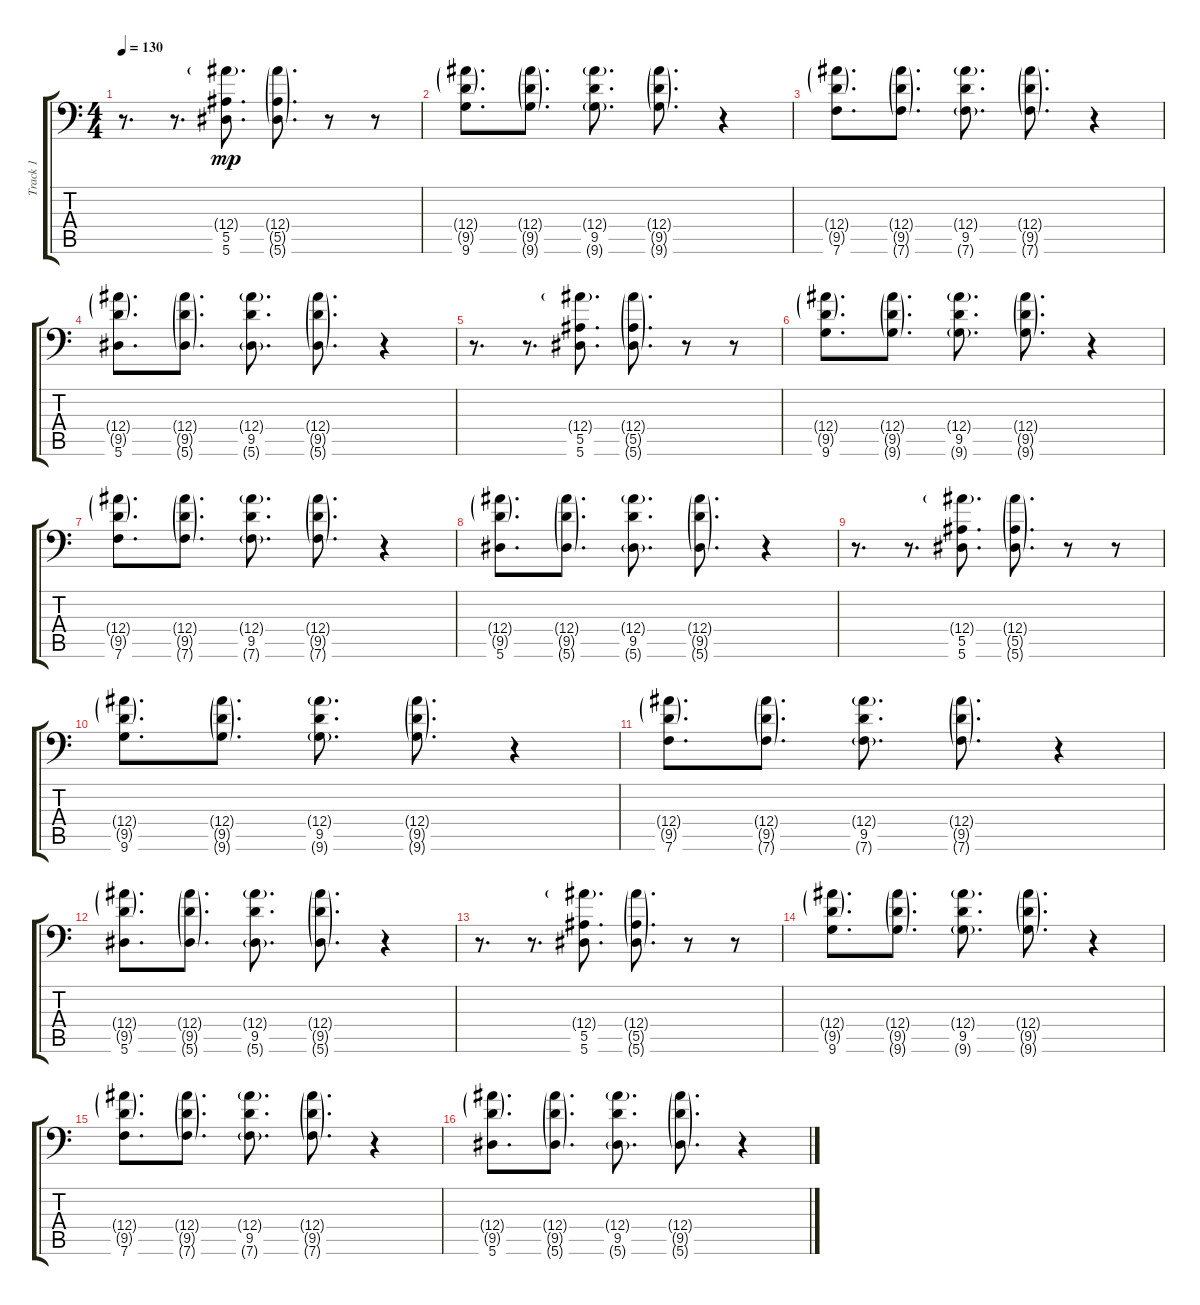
\track ("Track 1" "Track 1") {instrument acousticguitarsteel}
\staff {score tabs}
\tuning (C4 G3 Eb3 Bb2 F2 Bb1) {hide}
\ts (4 4)
\tempo 130
\clef f4
\ks c
r.8{d dy mp} r.8{d} (12.4{g} 5.5 5.6).8{d} (12.4{g} 5.5{g} 5.6{g}).8{d} r.8 r.8 |
(12.4{g} 9.5{g} 9.6).8{d} (12.4{g} 9.5{g} 9.6{g}).8{d} (12.4{g} 9.5 9.6{g}).8{d} (12.4{g} 9.5{g} 9.6{g}).8{d} r.4 |
(12.4{g} 9.5{g} 7.6).8{d} (12.4{g} 9.5{g} 7.6{g}).8{d} (12.4{g} 9.5 7.6{g}).8{d} (12.4{g} 9.5{g} 7.6{g}).8{d} r.4 |
(12.4{g} 9.5{g} 5.6).8{d} (12.4{g} 9.5{g} 5.6{g}).8{d} (12.4{g} 9.5 5.6{g}).8{d} (12.4{g} 9.5{g} 5.6{g}).8{d} r.4 |
r.8{d} r.8{d} (12.4{g} 5.5 5.6).8{d} (12.4{g} 5.5{g} 5.6{g}).8{d} r.8 r.8 |
(12.4{g} 9.5{g} 9.6).8{d} (12.4{g} 9.5{g} 9.6{g}).8{d} (12.4{g} 9.5 9.6{g}).8{d} (12.4{g} 9.5{g} 9.6{g}).8{d} r.4 |
(12.4{g} 9.5{g} 7.6).8{d} (12.4{g} 9.5{g} 7.6{g}).8{d} (12.4{g} 9.5 7.6{g}).8{d} (12.4{g} 9.5{g} 7.6{g}).8{d} r.4 |
(12.4{g} 9.5{g} 5.6).8{d} (12.4{g} 9.5{g} 5.6{g}).8{d} (12.4{g} 9.5 5.6{g}).8{d} (12.4{g} 9.5{g} 5.6{g}).8{d} r.4 |
r.8{d} r.8{d} (12.4{g} 5.5 5.6).8{d} (12.4{g} 5.5{g} 5.6{g}).8{d} r.8 r.8 |
(12.4{g} 9.5{g} 9.6).8{d} (12.4{g} 9.5{g} 9.6{g}).8{d} (12.4{g} 9.5 9.6{g}).8{d} (12.4{g} 9.5{g} 9.6{g}).8{d} r.4 |
(12.4{g} 9.5{g} 7.6).8{d} (12.4{g} 9.5{g} 7.6{g}).8{d} (12.4{g} 9.5 7.6{g}).8{d} (12.4{g} 9.5{g} 7.6{g}).8{d} r.4 |
(12.4{g} 9.5{g} 5.6).8{d} (12.4{g} 9.5{g} 5.6{g}).8{d} (12.4{g} 9.5 5.6{g}).8{d} (12.4{g} 9.5{g} 5.6{g}).8{d} r.4 |
r.8{d} r.8{d} (12.4{g} 5.5 5.6).8{d} (12.4{g} 5.5{g} 5.6{g}).8{d} r.8 r.8 |
(12.4{g} 9.5{g} 9.6).8{d} (12.4{g} 9.5{g} 9.6{g}).8{d} (12.4{g} 9.5 9.6{g}).8{d} (12.4{g} 9.5{g} 9.6{g}).8{d} r.4 |
(12.4{g} 9.5{g} 7.6).8{d} (12.4{g} 9.5{g} 7.6{g}).8{d} (12.4{g} 9.5 7.6{g}).8{d} (12.4{g} 9.5{g} 7.6{g}).8{d} r.4 |
(12.4{g} 9.5{g} 5.6).8{d} (12.4{g} 9.5{g} 5.6{g}).8{d} (12.4{g} 9.5 5.6{g}).8{d} (12.4{g} 9.5{g} 5.6{g}).8{d} r.4
